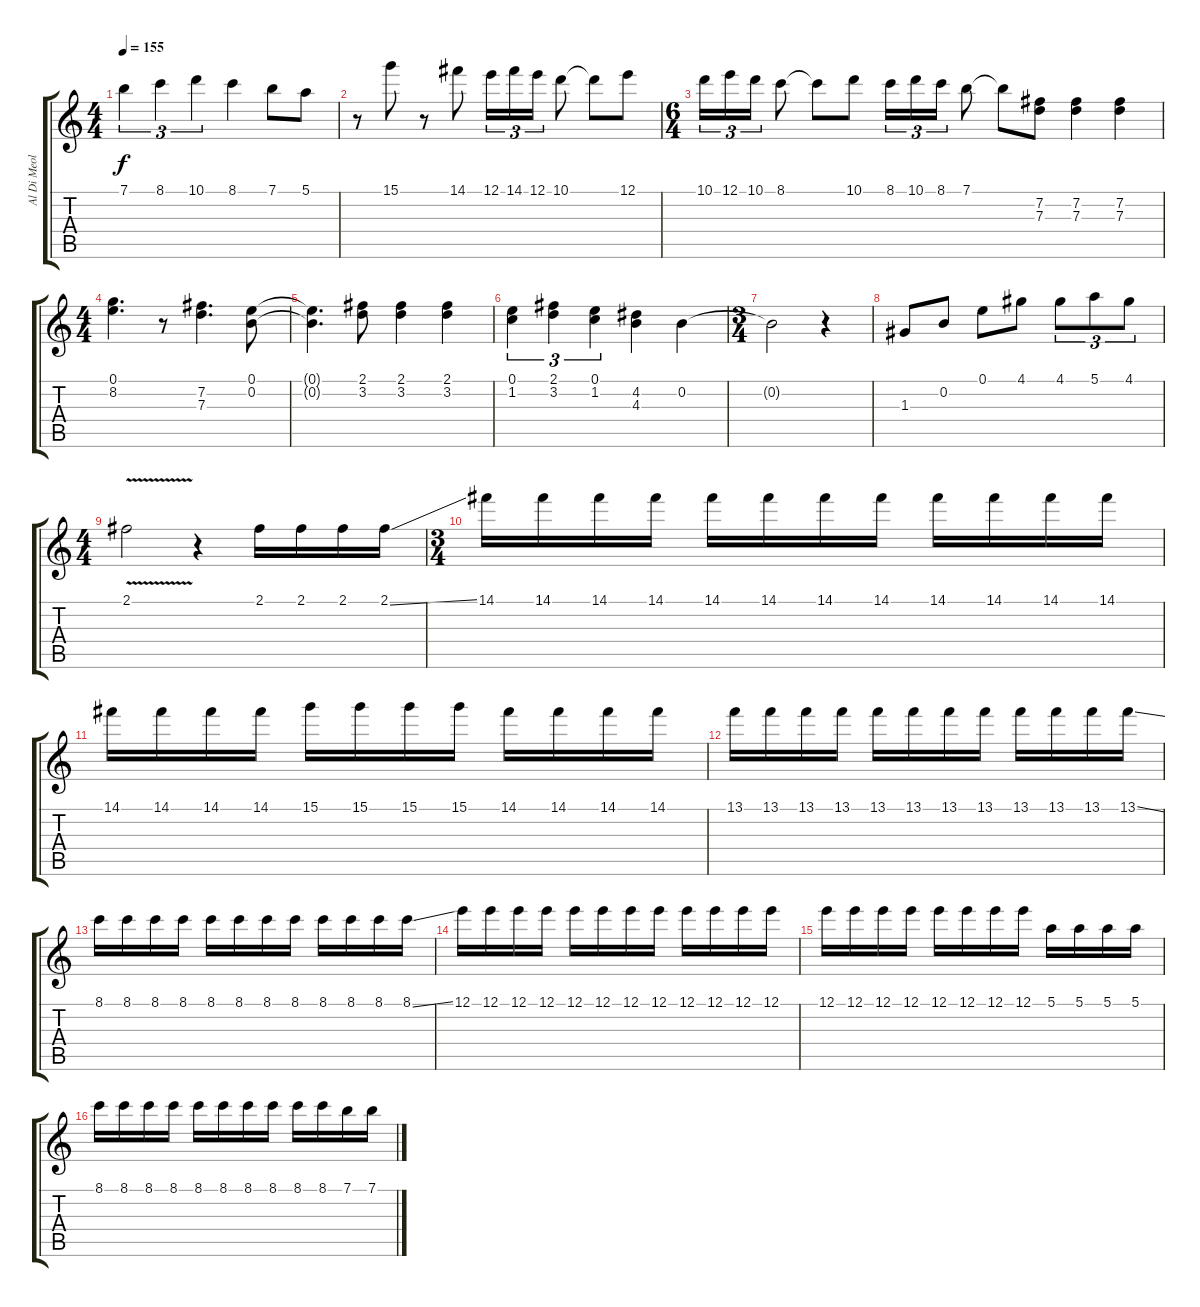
\track ("Al Di Meola" "Al Di Meol") {instrument acousticguitarnylon}
\staff {score tabs}
\tuning (E4 B3 G3 D3 A2 E2) {hide}
\ts (4 4)
\tempo 155
\clef g2
\ks c
7.1.4{tu (3 2) dy f} 8.1.4{tu (3 2)} 10.1.4{tu (3 2)} 8.1.4 7.1.8 5.1.8 |
r.8 15.1.8 r.8 14.1.8 12.1.16{tu (3 2)} 14.1.16{tu (3 2)} 12.1.16{tu (3 2)} 10.1.8 10.1{t}.8 12.1.8 |
\ts (6 4)
10.1.16{tu (3 2)} 12.1.16{tu (3 2)} 10.1.16{tu (3 2)} 8.1.8 8.1{t}.8 10.1.8 8.1.16{tu (3 2)} 10.1.16{tu (3 2)} 8.1.16{tu (3 2)} 7.1.8 7.1{t}.8 (7.2 7.3).8 (7.2 7.3).4 (7.2 7.3).4 |
\ts (4 4)
(0.1 8.2).4{d} r.8 (7.2 7.3).4{d} (0.1 0.2).8 |
(0.1{t} 0.2{t}).4{d} (2.1 3.2).8 (2.1 3.2).4 (2.1 3.2).4 |
(0.1 1.2).4{tu (3 2)} (2.1 3.2).4{tu (3 2)} (0.1 1.2).4{tu (3 2)} (4.2 4.3).4 0.2.4 |
\ts (3 4)
0.2{t}.2 r.4 |
1.3.8 0.2.8 0.1.8 4.1.8 4.1.8{tu (3 2)} 5.1.8{tu (3 2)} 4.1.8{tu (3 2)} |
\ts (4 4)
2.1{v}.2 r.4 2.1.16 2.1.16 2.1.16 2.1{ss}.16 |
\ts (3 4)
14.1.16 14.1.16 14.1.16 14.1.16 14.1.16 14.1.16 14.1.16 14.1.16 14.1.16 14.1.16 14.1.16 14.1.16 |
14.1.16 14.1.16 14.1.16 14.1.16 15.1.16 15.1.16 15.1.16 15.1.16 14.1.16 14.1.16 14.1.16 14.1.16 |
13.1.16 13.1.16 13.1.16 13.1.16 13.1.16 13.1.16 13.1.16 13.1.16 13.1.16 13.1.16 13.1.16 13.1{ss}.16 |
8.1.16 8.1.16 8.1.16 8.1.16 8.1.16 8.1.16 8.1.16 8.1.16 8.1.16 8.1.16 8.1.16 8.1{ss}.16 |
12.1.16 12.1.16 12.1.16 12.1.16 12.1.16 12.1.16 12.1.16 12.1.16 12.1.16 12.1.16 12.1.16 12.1.16 |
12.1.16 12.1.16 12.1.16 12.1.16 12.1.16 12.1.16 12.1.16 12.1.16 5.1.16 5.1.16 5.1.16 5.1.16 |
8.1.16 8.1.16 8.1.16 8.1.16 8.1.16 8.1.16 8.1.16 8.1.16 8.1.16 8.1.16 7.1.16 7.1.16
